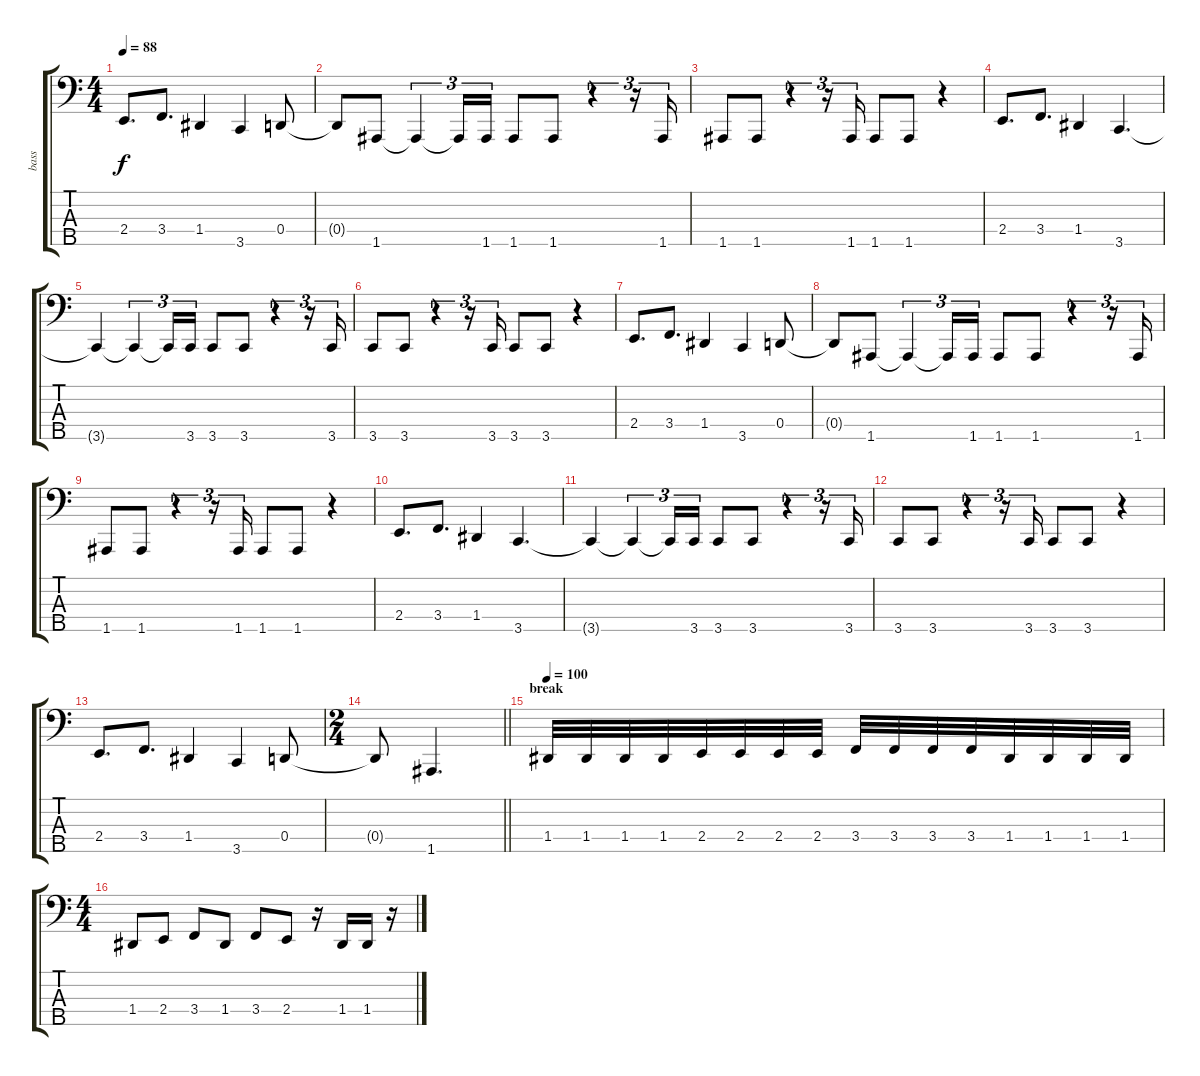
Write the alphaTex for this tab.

\track ("bass" "bass") {instrument electricbasspick}
\staff {score tabs}
\tuning (G2 D2 A1 D1 A0) {hide}
\ts (4 4)
\tempo 88
\clef f4
\ks c
2.4.8{d dy f} 3.4.8{d} 1.4.4 3.5.4 0.4.8 |
0.4{t}.8 1.5.8 1.5{t}.4{tu (3 2)} 1.5{t}.16{tu (3 2)} 1.5.16{tu (3 2)} 1.5.8 1.5.8 r.4{tu (3 2)} r.16{tu (3 2)} 1.5.16{tu (3 2)} |
1.5.8 1.5.8 r.4{tu (3 2)} r.16{tu (3 2)} 1.5.16{tu (3 2)} 1.5.8 1.5.8 r.4 |
2.4.8{d} 3.4.8{d} 1.4.4 3.5.4{d} |
3.5{t}.4 3.5{t}.4{tu (3 2)} 3.5{t}.16{tu (3 2)} 3.5.16{tu (3 2)} 3.5.8 3.5.8 r.4{tu (3 2)} r.16{tu (3 2)} 3.5.16{tu (3 2)} |
3.5.8 3.5.8 r.4{tu (3 2)} r.16{tu (3 2)} 3.5.16{tu (3 2)} 3.5.8 3.5.8 r.4 |
2.4.8{d} 3.4.8{d} 1.4.4 3.5.4 0.4.8 |
0.4{t}.8 1.5.8 1.5{t}.4{tu (3 2)} 1.5{t}.16{tu (3 2)} 1.5.16{tu (3 2)} 1.5.8 1.5.8 r.4{tu (3 2)} r.16{tu (3 2)} 1.5.16{tu (3 2)} |
1.5.8 1.5.8 r.4{tu (3 2)} r.16{tu (3 2)} 1.5.16{tu (3 2)} 1.5.8 1.5.8 r.4 |
2.4.8{d} 3.4.8{d} 1.4.4 3.5.4{d} |
3.5{t}.4 3.5{t}.4{tu (3 2)} 3.5{t}.16{tu (3 2)} 3.5.16{tu (3 2)} 3.5.8 3.5.8 r.4{tu (3 2)} r.16{tu (3 2)} 3.5.16{tu (3 2)} |
3.5.8 3.5.8 r.4{tu (3 2)} r.16{tu (3 2)} 3.5.16{tu (3 2)} 3.5.8 3.5.8 r.4 |
2.4.8{d} 3.4.8{d} 1.4.4 3.5.4 0.4.8 |
\ts (2 4)
\barLineRight lightlight
0.4{t}.8 1.5.4{d} |
\section ("" "break")
\tempo 100
1.4.32 1.4.32 1.4.32 1.4.32 2.4.32 2.4.32 2.4.32 2.4.32 3.4.32 3.4.32 3.4.32 3.4.32 1.4.32 1.4.32 1.4.32 1.4.32 |
\ts (4 4)
1.4.8 2.4.8 3.4.8 1.4.8 3.4.8 2.4.8 r.16 1.4.16 1.4.16 r.16
